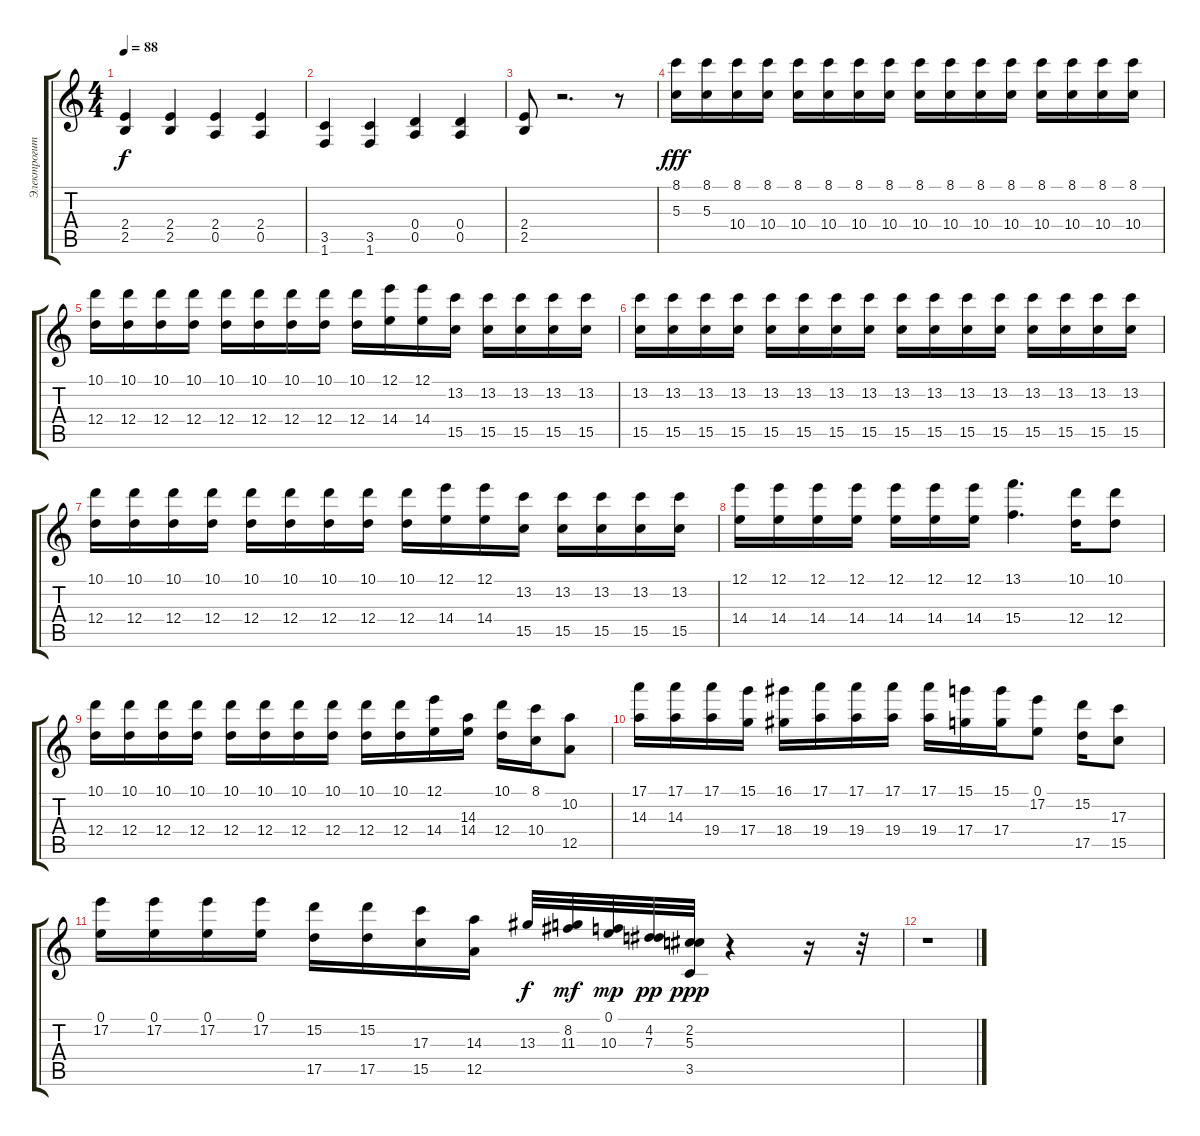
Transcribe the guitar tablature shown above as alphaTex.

\track ("Электрогитара" "Электрогит") {instrument distortionguitar}
\staff {score tabs}
\tuning (E4 B3 G3 D3 A2 E2) {hide}
\ts (4 4)
\tempo 88
\clef g2
\ks c
(2.4 2.5).4{dy f} (2.4 2.5).4 (2.4 0.5).4 (2.4 0.5).4 |
(3.5 1.6).4 (3.5 1.6).4 (0.4 0.5).4 (0.4 0.5).4 |
(2.4 2.5).8 r.2{d} r.8 |
(8.1 5.3).16{dy fff volume 11 balance 8} (8.1 5.3).16 (8.1 10.4).16 (8.1 10.4).16 (8.1 10.4).16 (8.1 10.4).16 (8.1 10.4).16 (8.1 10.4).16 (8.1 10.4).16 (8.1 10.4).16 (8.1 10.4).16 (8.1 10.4).16 (8.1 10.4).16 (8.1 10.4).16 (8.1 10.4).16 (8.1 10.4).16 |
(10.1 12.4).16 (10.1 12.4).16 (10.1 12.4).16 (10.1 12.4).16 (10.1 12.4).16 (10.1 12.4).16 (10.1 12.4).16 (10.1 12.4).16 (10.1 12.4).16 (12.1 14.4).16 (12.1 14.4).16 (13.2 15.5).16 (13.2 15.5).16 (13.2 15.5).16 (13.2 15.5).16 (13.2 15.5).16 |
(13.2 15.5).16 (13.2 15.5).16 (13.2 15.5).16 (13.2 15.5).16 (13.2 15.5).16 (13.2 15.5).16 (13.2 15.5).16 (13.2 15.5).16 (13.2 15.5).16 (13.2 15.5).16 (13.2 15.5).16 (13.2 15.5).16 (13.2 15.5).16 (13.2 15.5).16 (13.2 15.5).16 (13.2 15.5).16 |
(10.1 12.4).16 (10.1 12.4).16 (10.1 12.4).16 (10.1 12.4).16 (10.1 12.4).16 (10.1 12.4).16 (10.1 12.4).16 (10.1 12.4).16 (10.1 12.4).16 (12.1 14.4).16 (12.1 14.4).16 (13.2 15.5).16 (13.2 15.5).16 (13.2 15.5).16 (13.2 15.5).16 (13.2 15.5).16 |
(12.1 14.4).16 (12.1 14.4).16 (12.1 14.4).16 (12.1 14.4).16 (12.1 14.4).16 (12.1 14.4).16 (12.1 14.4).16 (13.1 15.4).4{d} (10.1 12.4).16 (10.1 12.4).8 |
(10.1 12.4).16 (10.1 12.4).16 (10.1 12.4).16 (10.1 12.4).16 (10.1 12.4).16 (10.1 12.4).16 (10.1 12.4).16 (10.1 12.4).16 (10.1 12.4).16 (10.1 12.4).16 (12.1 14.4).16 (14.3 14.4).16 (10.1 12.4).16 (8.1 10.4).16 (10.2 12.5).8 |
(17.1 14.3).16 (17.1 14.3).16 (17.1 19.4).16 (15.1 17.4).16 (16.1 18.4).16 (17.1 19.4).16 (17.1 19.4).16 (17.1 19.4).16 (17.1 19.4).16 (15.1 17.4).16 (15.1 17.4).16 (0.1 17.2).8 (15.2 17.5).16 (17.3 15.5).8 |
(0.1 17.2).16 (0.1 17.2).16 (0.1 17.2).16 (0.1 17.2).16 (15.2 17.5).16 (15.2 17.5).16 (17.3 15.5).16 (14.3 12.5).16 13.3.32{dy f} (8.2 11.3).32{dy mf} (0.1 10.3).32{dy mp} (4.2 7.3).32{dy pp} (2.2 5.3 3.5).32{dy ppp} r.4 r.16 r.32 |
r.1
